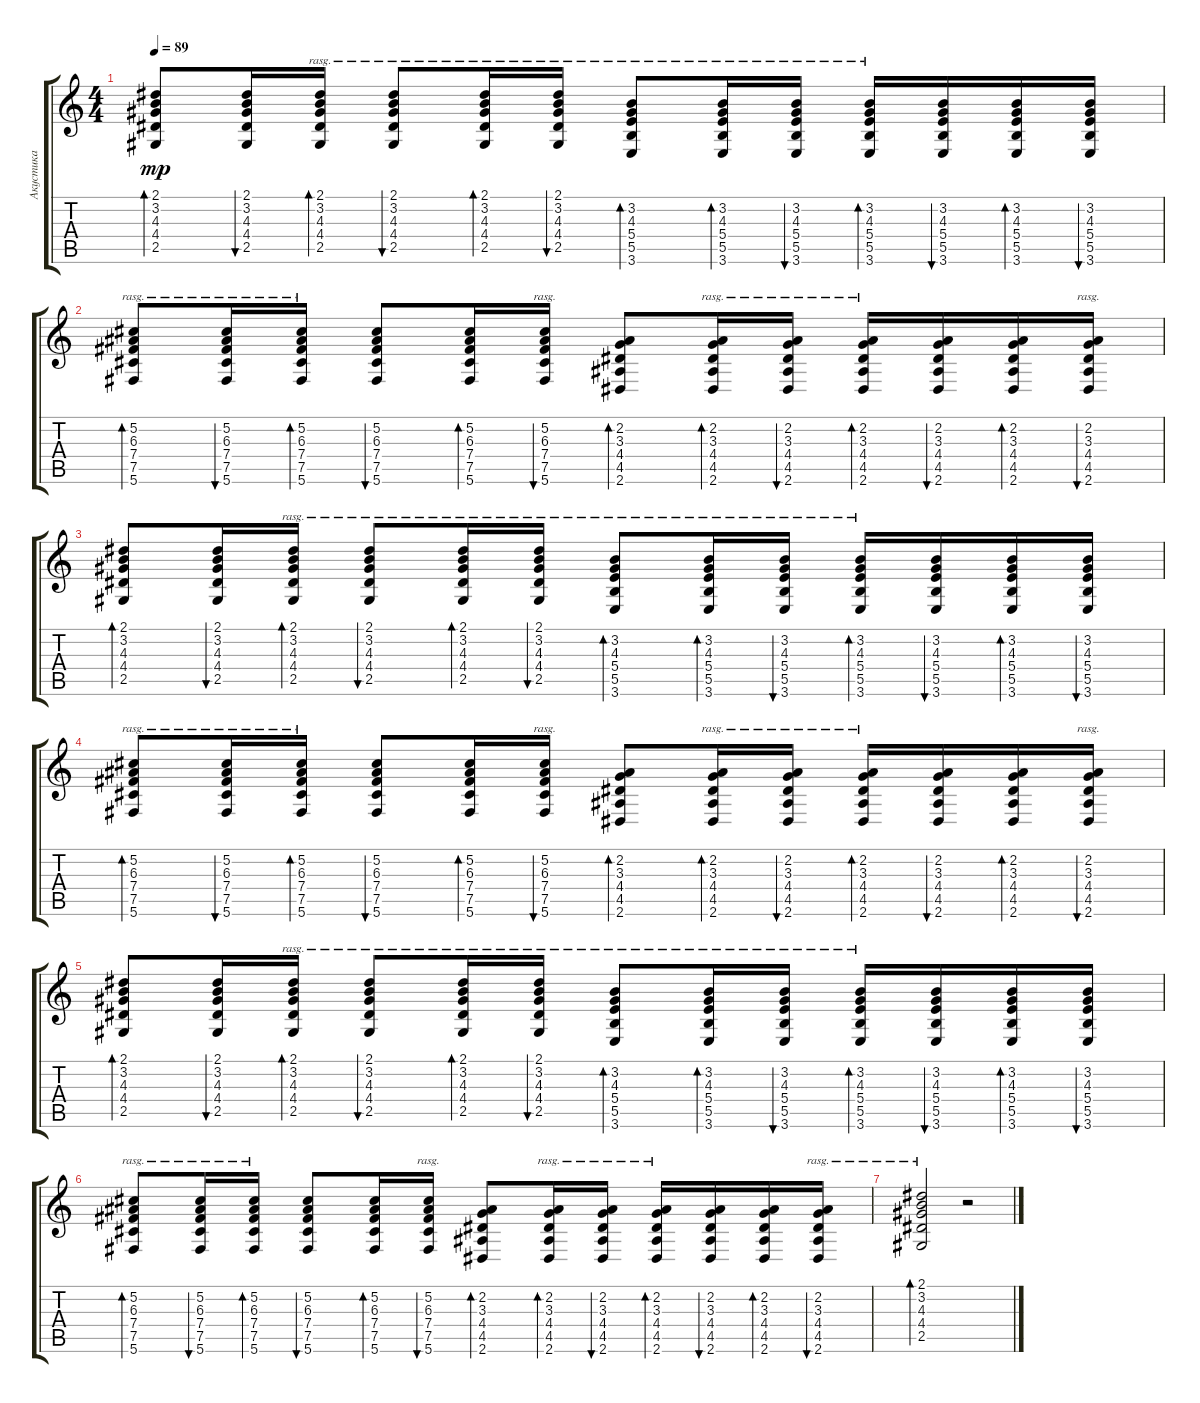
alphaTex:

\track ("Акустика" "Акустика") {instrument acousticguitarsteel}
\staff {score tabs}
\tuning (Db4 Ab3 E3 B2 Gb2 Db2) {hide}
\ts (4 4)
\tempo 89
\clef g2
\ks c
(2.1 3.2 4.3 4.4 2.5).8{bd 60 dy mp} (2.1 3.2 4.3 4.4 2.5).16{bu 30} (2.1 3.2 4.3 4.4 2.5).16{bd 30 rasg ii} (2.1 3.2 4.3 4.4 2.5).8{bu 60 rasg ii} (2.1 3.2 4.3 4.4 2.5).16{bd 30 rasg ii} (2.1 3.2 4.3 4.4 2.5).16{bu 30 rasg ii} (3.2 4.3 5.4 5.5 3.6).8{bd 30 rasg ii} (3.2 4.3 5.4 5.5 3.6).16{bd 30 rasg ii} (3.2 4.3 5.4 5.5 3.6).16{bu 30 rasg ii} (3.2 4.3 5.4 5.5 3.6).16{bd 30 rasg ii} (3.2 4.3 5.4 5.5 3.6).16{bu 30} (3.2 4.3 5.4 5.5 3.6).16{bd 30} (3.2 4.3 5.4 5.5 3.6).16{bu 30} |
(5.2 6.3 7.4 7.5 5.6).8{bd 30 rasg ii} (5.2 6.3 7.4 7.5 5.6).16{bu 30 rasg ii} (5.2 6.3 7.4 7.5 5.6).16{bd 30 rasg ii} (5.2 6.3 7.4 7.5 5.6).8{bu 30} (5.2 6.3 7.4 7.5 5.6).16{bd 30} (5.2 6.3 7.4 7.5 5.6).16{bu 30 rasg ii} (2.2 3.3 4.4 4.5 2.6).8{bd 30} (2.2 3.3 4.4 4.5 2.6).16{bd 30 rasg ii} (2.2 3.3 4.4 4.5 2.6).16{bu 30 rasg ii} (2.2 3.3 4.4 4.5 2.6).16{bd 30 rasg ii} (2.2 3.3 4.4 4.5 2.6).16{bu 60} (2.2 3.3 4.4 4.5 2.6).16{bd 60} (2.2 3.3 4.4 4.5 2.6).16{bu 30 rasg ii} |
(2.1 3.2 4.3 4.4 2.5).8{bd 60} (2.1 3.2 4.3 4.4 2.5).16{bu 30} (2.1 3.2 4.3 4.4 2.5).16{bd 30 rasg ii} (2.1 3.2 4.3 4.4 2.5).8{bu 60 rasg ii} (2.1 3.2 4.3 4.4 2.5).16{bd 30 rasg ii} (2.1 3.2 4.3 4.4 2.5).16{bu 30 rasg ii} (3.2 4.3 5.4 5.5 3.6).8{bd 30 rasg ii} (3.2 4.3 5.4 5.5 3.6).16{bd 30 rasg ii} (3.2 4.3 5.4 5.5 3.6).16{bu 30 rasg ii} (3.2 4.3 5.4 5.5 3.6).16{bd 30 rasg ii} (3.2 4.3 5.4 5.5 3.6).16{bu 30} (3.2 4.3 5.4 5.5 3.6).16{bd 30} (3.2 4.3 5.4 5.5 3.6).16{bu 30} |
(5.2 6.3 7.4 7.5 5.6).8{bd 30 rasg ii} (5.2 6.3 7.4 7.5 5.6).16{bu 30 rasg ii} (5.2 6.3 7.4 7.5 5.6).16{bd 30 rasg ii} (5.2 6.3 7.4 7.5 5.6).8{bu 30} (5.2 6.3 7.4 7.5 5.6).16{bd 30} (5.2 6.3 7.4 7.5 5.6).16{bu 30 rasg ii} (2.2 3.3 4.4 4.5 2.6).8{bd 30} (2.2 3.3 4.4 4.5 2.6).16{bd 30 rasg ii} (2.2 3.3 4.4 4.5 2.6).16{bu 30 rasg ii} (2.2 3.3 4.4 4.5 2.6).16{bd 30 rasg ii} (2.2 3.3 4.4 4.5 2.6).16{bu 60} (2.2 3.3 4.4 4.5 2.6).16{bd 60} (2.2 3.3 4.4 4.5 2.6).16{bu 30 rasg ii} |
(2.1 3.2 4.3 4.4 2.5).8{bd 60} (2.1 3.2 4.3 4.4 2.5).16{bu 30} (2.1 3.2 4.3 4.4 2.5).16{bd 30 rasg ii} (2.1 3.2 4.3 4.4 2.5).8{bu 60 rasg ii} (2.1 3.2 4.3 4.4 2.5).16{bd 30 rasg ii} (2.1 3.2 4.3 4.4 2.5).16{bu 30 rasg ii} (3.2 4.3 5.4 5.5 3.6).8{bd 30 rasg ii} (3.2 4.3 5.4 5.5 3.6).16{bd 30 rasg ii} (3.2 4.3 5.4 5.5 3.6).16{bu 30 rasg ii} (3.2 4.3 5.4 5.5 3.6).16{bd 30 rasg ii} (3.2 4.3 5.4 5.5 3.6).16{bu 30} (3.2 4.3 5.4 5.5 3.6).16{bd 30} (3.2 4.3 5.4 5.5 3.6).16{bu 30} |
(5.2 6.3 7.4 7.5 5.6).8{bd 30 rasg ii} (5.2 6.3 7.4 7.5 5.6).16{bu 30 rasg ii} (5.2 6.3 7.4 7.5 5.6).16{bd 30 rasg ii} (5.2 6.3 7.4 7.5 5.6).8{bu 30} (5.2 6.3 7.4 7.5 5.6).16{bd 30} (5.2 6.3 7.4 7.5 5.6).16{bu 30 rasg ii} (2.2 3.3 4.4 4.5 2.6).8{bd 30} (2.2 3.3 4.4 4.5 2.6).16{bd 30 rasg ii} (2.2 3.3 4.4 4.5 2.6).16{bu 30 rasg ii} (2.2 3.3 4.4 4.5 2.6).16{bd 30 rasg ii} (2.2 3.3 4.4 4.5 2.6).16{bu 60} (2.2 3.3 4.4 4.5 2.6).16{bd 60} (2.2 3.3 4.4 4.5 2.6).16{bu 30 rasg ii} |
(2.1 3.2 4.3 4.4 2.5).2{bd 60 rasg ii} r.2
